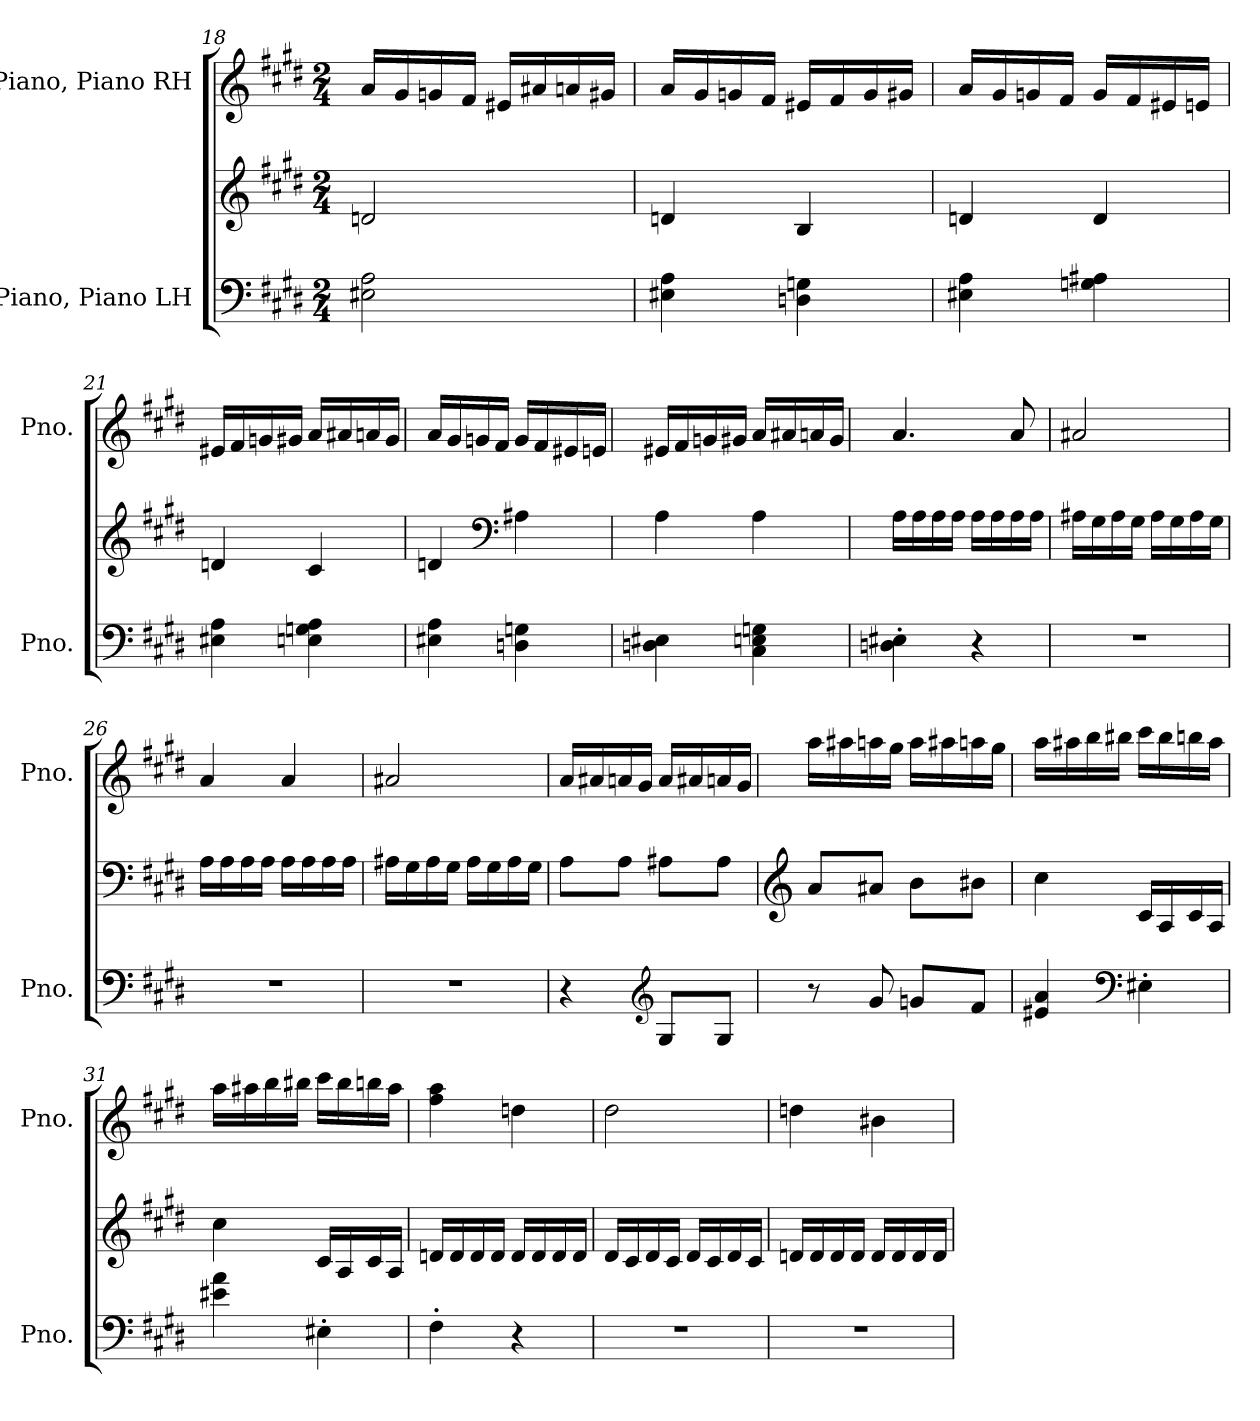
**kern	**kern	**kern
*part2	*part2	*part1
*staff3	*staff2	*staff1
*I"Piano, Piano LH	*	*I"Piano, Piano RH
*I'Pno.	*	*I'Pno.
*clefF4	*clefG2	*clefG2
*k[f#c#g#d#]	*k[f#c#g#d#]	*k[f#c#g#d#]
*M2/4	*M2/4	*M2/4
=18	=18	=18
2E#X\ 2A\	2dn/	16a/LL
.	.	16g#/
.	.	16gn/
.	.	16f#/JJ
.	.	16e#X/LL
.	.	16a#X/
.	.	16an/
.	.	16g#X/JJ
!!LO:LB:g=z
=19	=19	=19
4E#X\ 4A\	4dn/	16a/LL
.	.	16g#/
.	.	16gn/
.	.	16f#/JJ
4Dn\ 4Gn\	4B/	16e#X/LL
.	.	16f#/
.	.	16g/
.	.	16g#X/JJ
=20	=20	=20
4E#X\ 4A\	4dn/	16a/LL
.	.	16g#/
.	.	16gn/
.	.	16f#/JJ
4Gn\ 4A#X\	4d/	16g/LL
.	.	16f#/
.	.	16e#X/
.	.	16en/JJ
=21	=21	=21
4E#X\ 4A\	4dn/	16e#X/LL
.	.	16f#/
.	.	16gn/
.	.	16g#X/JJ
4En\ 4Gn\ 4A\	4c#/	16a/LL
.	.	16a#X/
.	.	16an/
.	.	16g#/JJ
!!LO:LB:g=z
=22	=22	=22
4E#X\ 4A\	4dn/	16a/LL
.	.	16g#/
.	.	16gn/
.	.	16f#/JJ
*	*clefF4	*
4Dn\ 4Gn\	4A#X\	16g/LL
.	.	16f#/
.	.	16e#X/
.	.	16en/JJ
=23	=23	=23
4Dn\ 4E#X\	4A\	16e#X/LL
.	.	16f#/
.	.	16gn/
.	.	16g#X/JJ
4C#\ 4En\ 4Gn\	4A\	16a/LL
.	.	16a#X/
.	.	16an/
.	.	16g#/JJ
=24	=24	=24
4Dn\' 4E#X\'	16A\LL	4.a/
.	16A\	.
.	16A\	.
.	16A\JJ	.
4r	16A\LL	.
.	16A\	.
.	16A\	8a/
.	16A\JJ	.
!!LO:PB:g=z
=25	=25	=25
2r	16A#X\LL	2a#X/
.	16G#\	.
.	16A#\	.
.	16G#\JJ	.
.	16A#\LL	.
.	16G#\	.
.	16A#\	.
.	16G#\JJ	.
=26	=26	=26
2r	16A\LL	4a/
.	16A\	.
.	16A\	.
.	16A\JJ	.
.	16A\LL	4a/
.	16A\	.
.	16A\	.
.	16A\JJ	.
=27	=27	=27
2r	16A#X\LL	2a#X/
.	16G#\	.
.	16A#\	.
.	16G#\JJ	.
.	16A#\LL	.
.	16G#\	.
.	16A#\	.
.	16G#\JJ	.
=28	=28	=28
4r	8A\L	16a/LL
.	.	16a#X/
.	8A\J	16an/
.	.	16g#/JJ
*clefG2	*	*
8G#/L	8A#X\L	16a/LL
.	.	16a#X/
8G#/J	8A#\J	16an/
.	.	16g#/JJ
!!LO:LB:g=z
=29	=29	=29
*	*clefG2	*
8r	8a/L	16aa\LL
.	.	16aa#X\
8g#/	8a#X/J	16aan\
.	.	16gg#\JJ
8gn/L	8b\L	16aa\LL
.	.	16aa#X\
8f#/J	8b#X\J	16aan\
.	.	16gg#\JJ
=30	=30	=30
4e#X/ 4a/	4cc#\	16aa\LL
.	.	16aa#X\
.	.	16bb\
.	.	16bb#X\JJ
*clefF4	*	*
4E#X'\	16c#/LL	16ccc#\LL
.	16A/	16bb#\
.	16c#/	16bbn\
.	16A/JJ	16aa#\JJ
=31	=31	=31
4e#X\ 4a\	4cc#\	16aa\LL
.	.	16aa#X\
.	.	16bb\
.	.	16bb#X\JJ
4E#X'\	16c#/LL	16ccc#\LL
.	16A/	16bb#\
.	16c#/	16bbn\
.	16A/JJ	16aa#\JJ
!!LO:LB:g=z
=32	=32	=32
4F#'\	16dn/LL	4ff#\ 4aa\
.	16d/	.
.	16d/	.
.	16d/JJ	.
4r	16d/LL	4ddn\
.	16d/	.
.	16d/	.
.	16d/JJ	.
=33	=33	=33
2r	16d#/LL	2dd#\
.	16c#/	.
.	16d#/	.
.	16c#/JJ	.
.	16d#/LL	.
.	16c#/	.
.	16d#/	.
.	16c#/JJ	.
=34	=34	=34
2r	16dn/LL	4ddn\
.	16d/	.
.	16d/	.
.	16d/JJ	.
.	16d/LL	4b#X\
.	16d/	.
.	16d/	.
.	16d/JJ	.
=	=	=
*-	*-	*-
